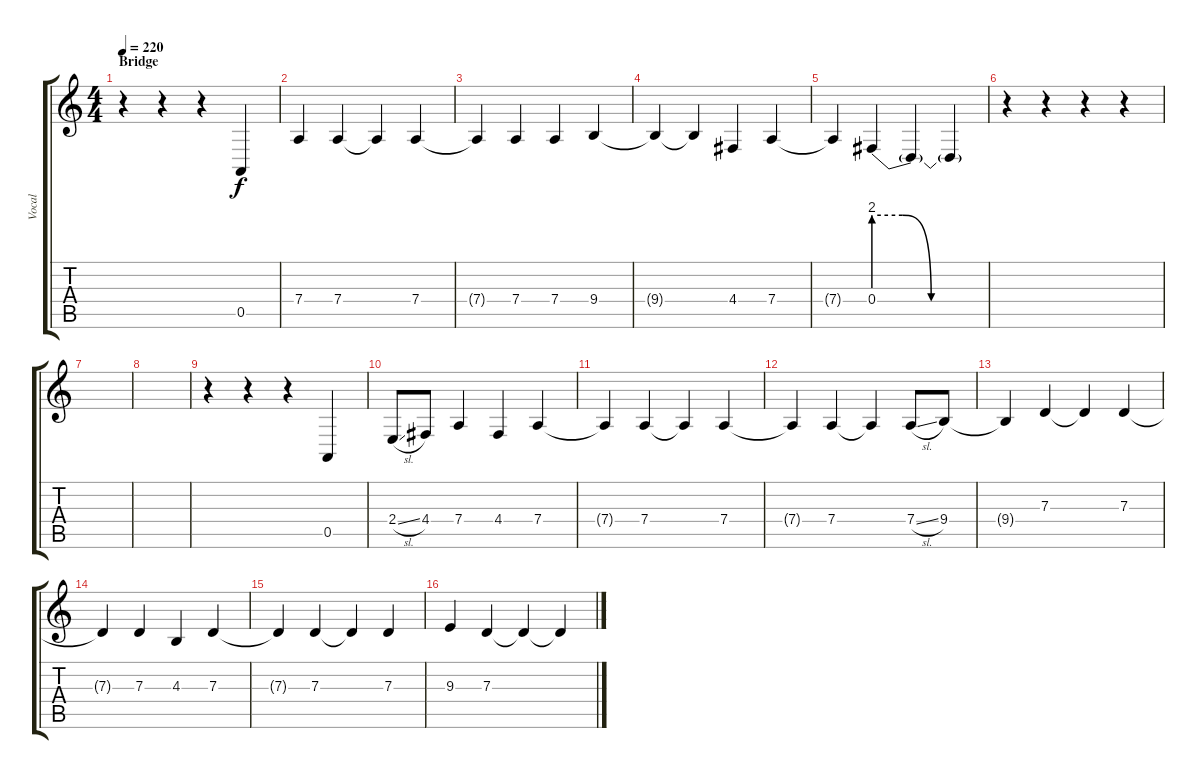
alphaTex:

\track ("Vocal" "Vocal") {instrument tenorsax}
\staff {score tabs}
\tuning (E4 B3 G3 D3 A2 E2) {hide}
\ts (4 4)
\section ("" "Bridge")
\tempo 220
\clef g2
\ks c
r.4{dy f} r.4 r.4 0.5.4 |
7.4.4 7.4.4 7.4{t}.4 7.4.4 |
7.4{t}.4 7.4.4 7.4.4 9.4.4 |
9.4{t}.4 9.4{t}.4 4.4.4 7.4.4 |
7.4{t}.4 0.4{be (custom 0 8 15 8 30 0 60 0)}.4 0.4{t}.4 0.4{t}.4 |
r.4 r.4 r.4 r.4 |
|
|
r.4 r.4 r.4 0.5.4 |
2.4{sl}.8 4.4.8 7.4.4 4.4.4 7.4.4 |
7.4{t}.4 7.4.4 7.4{t}.4 7.4.4 |
7.4{t}.4 7.4.4 7.4{t}.4 7.4{sl}.8 9.4.8 |
9.4{t}.4 7.3.4 7.3{t}.4 7.3.4 |
7.3{t}.4 7.3.4 4.3.4 7.3.4 |
7.3{t}.4 7.3.4 7.3{t}.4 7.3.4 |
9.3.4 7.3.4 7.3{t}.4 7.3{t}.4
